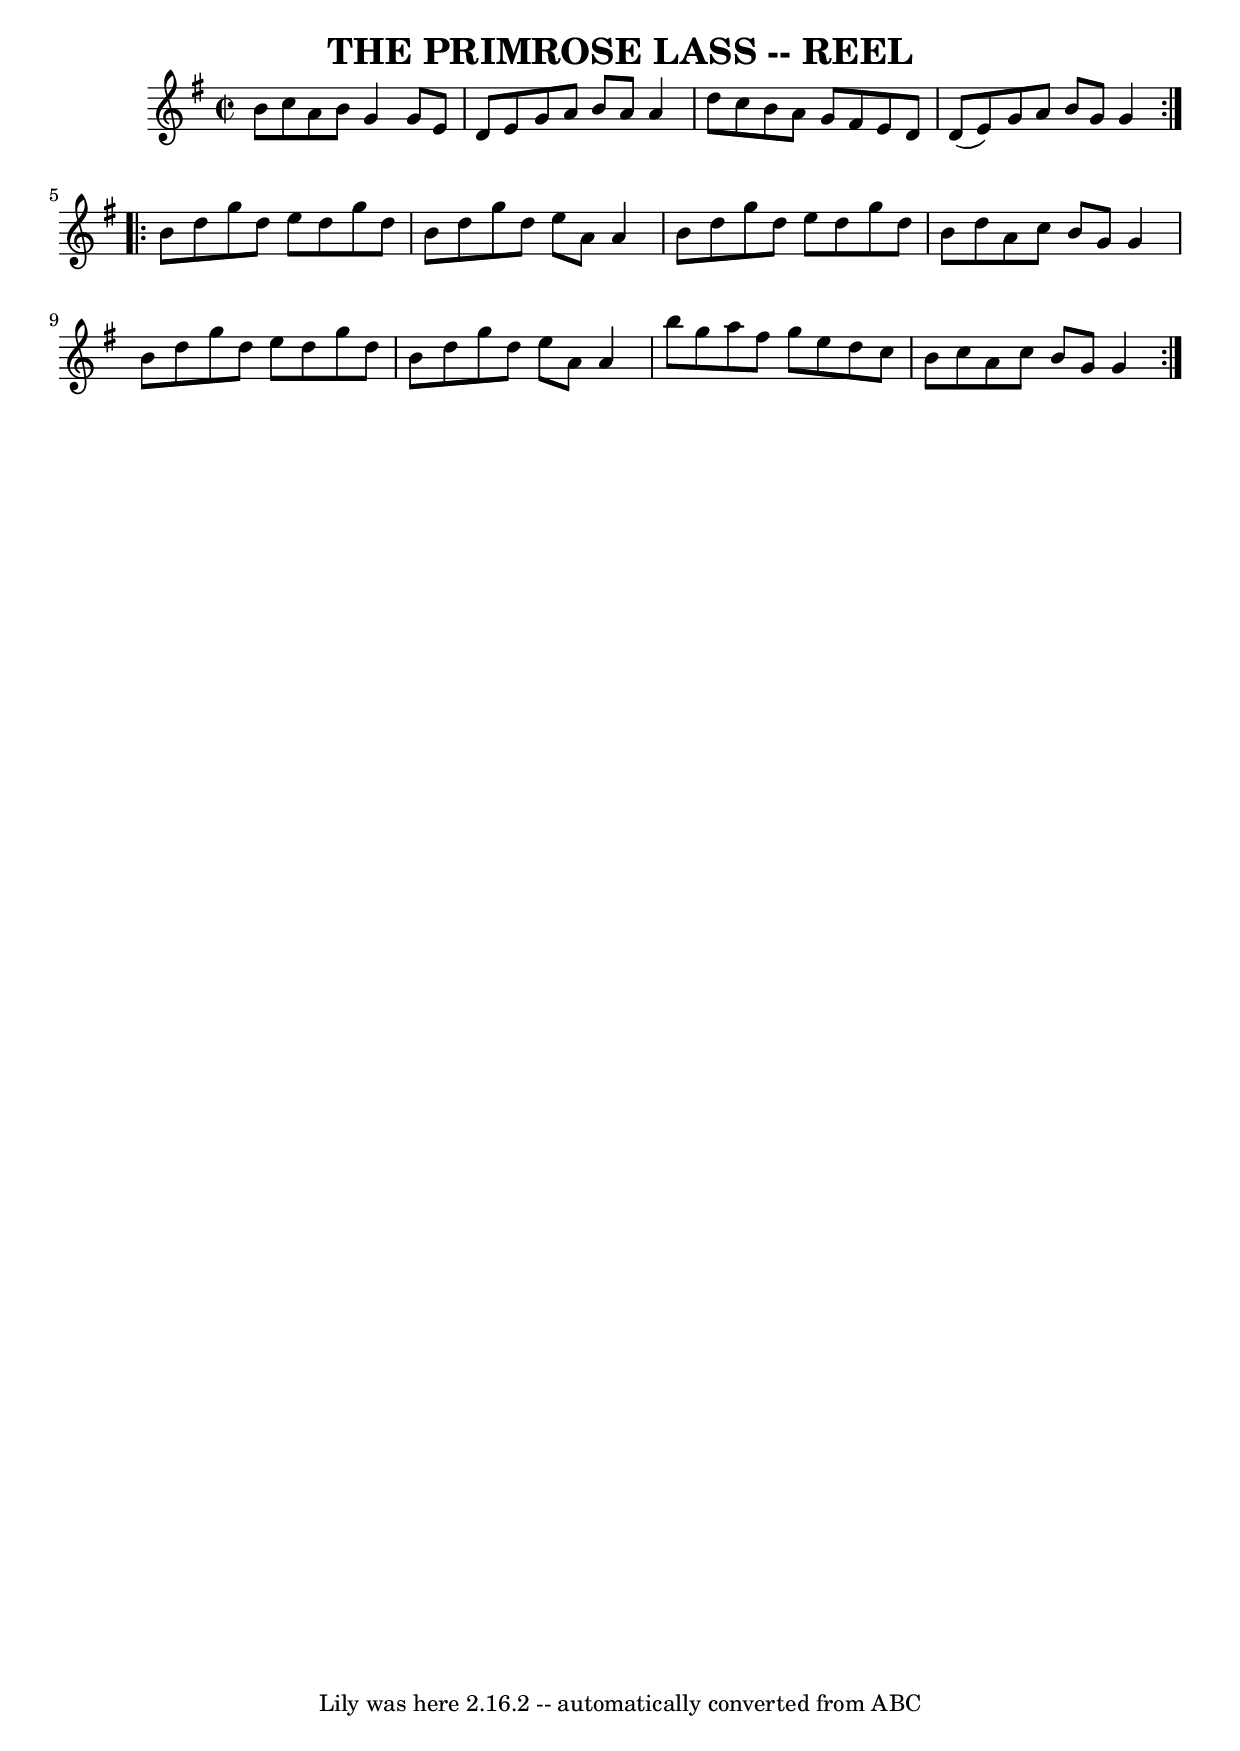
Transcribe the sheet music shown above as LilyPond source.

\version "2.16.2"
\include "Mammoth.ily"
\header {
  %% book = "Ryan's Mammoth Collection of Fiddle Tunes"
  crossRefNumber = "1"
  footnotes = ""
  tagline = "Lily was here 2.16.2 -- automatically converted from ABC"
  title = "THE PRIMROSE LASS -- REEL"

}
voicedefault =  {



  \repeat volta 2 {

    \override Staff.TimeSignature #'style = #'C
    \time 2/2 
    \key g \major
    |
    b'8 c''8 a'8 b'8 g'4 g'8 
    e'8    |
    d'8 e'8 g'8 a'8 b'8 a'8 a'4    |
    
    d''8 c''8 b'8 a'8 g'8 fis'8 e'8 d'8    |
    d'8 (
    e'8) g'8 a'8 b'8 g'8 g'4    
  }     
  \repeat volta 2 {
    b'8    
    d''8 g''8 d''8 e''8 d''8 g''8 d''8    |
    b'8 d''8  
    g''8 d''8 e''8 a'8 a'4    |
    b'8 d''8 g''8 d''8  
    e''8 d''8 g''8 d''8    |
    b'8 d''8 a'8 c''8 b'8  
    g'8 g'4        |
    b'8 d''8 g''8 d''8 e''8 d''8    
    g''8 d''8    |
    b'8 d''8 g''8 d''8 e''8 a'8 a'4    
    |
    b''8 g''8 a''8 fis''8 g''8 e''8 d''8 c''8    
    |
    b'8 c''8 a'8 c''8 b'8 g'8 g'4    
  }   

}

\score{
  <<

    \context Staff="default"
    {
      \voicedefault 
      
    }

  >>
  \layout {
    
  }
  \midi {
  }

}
